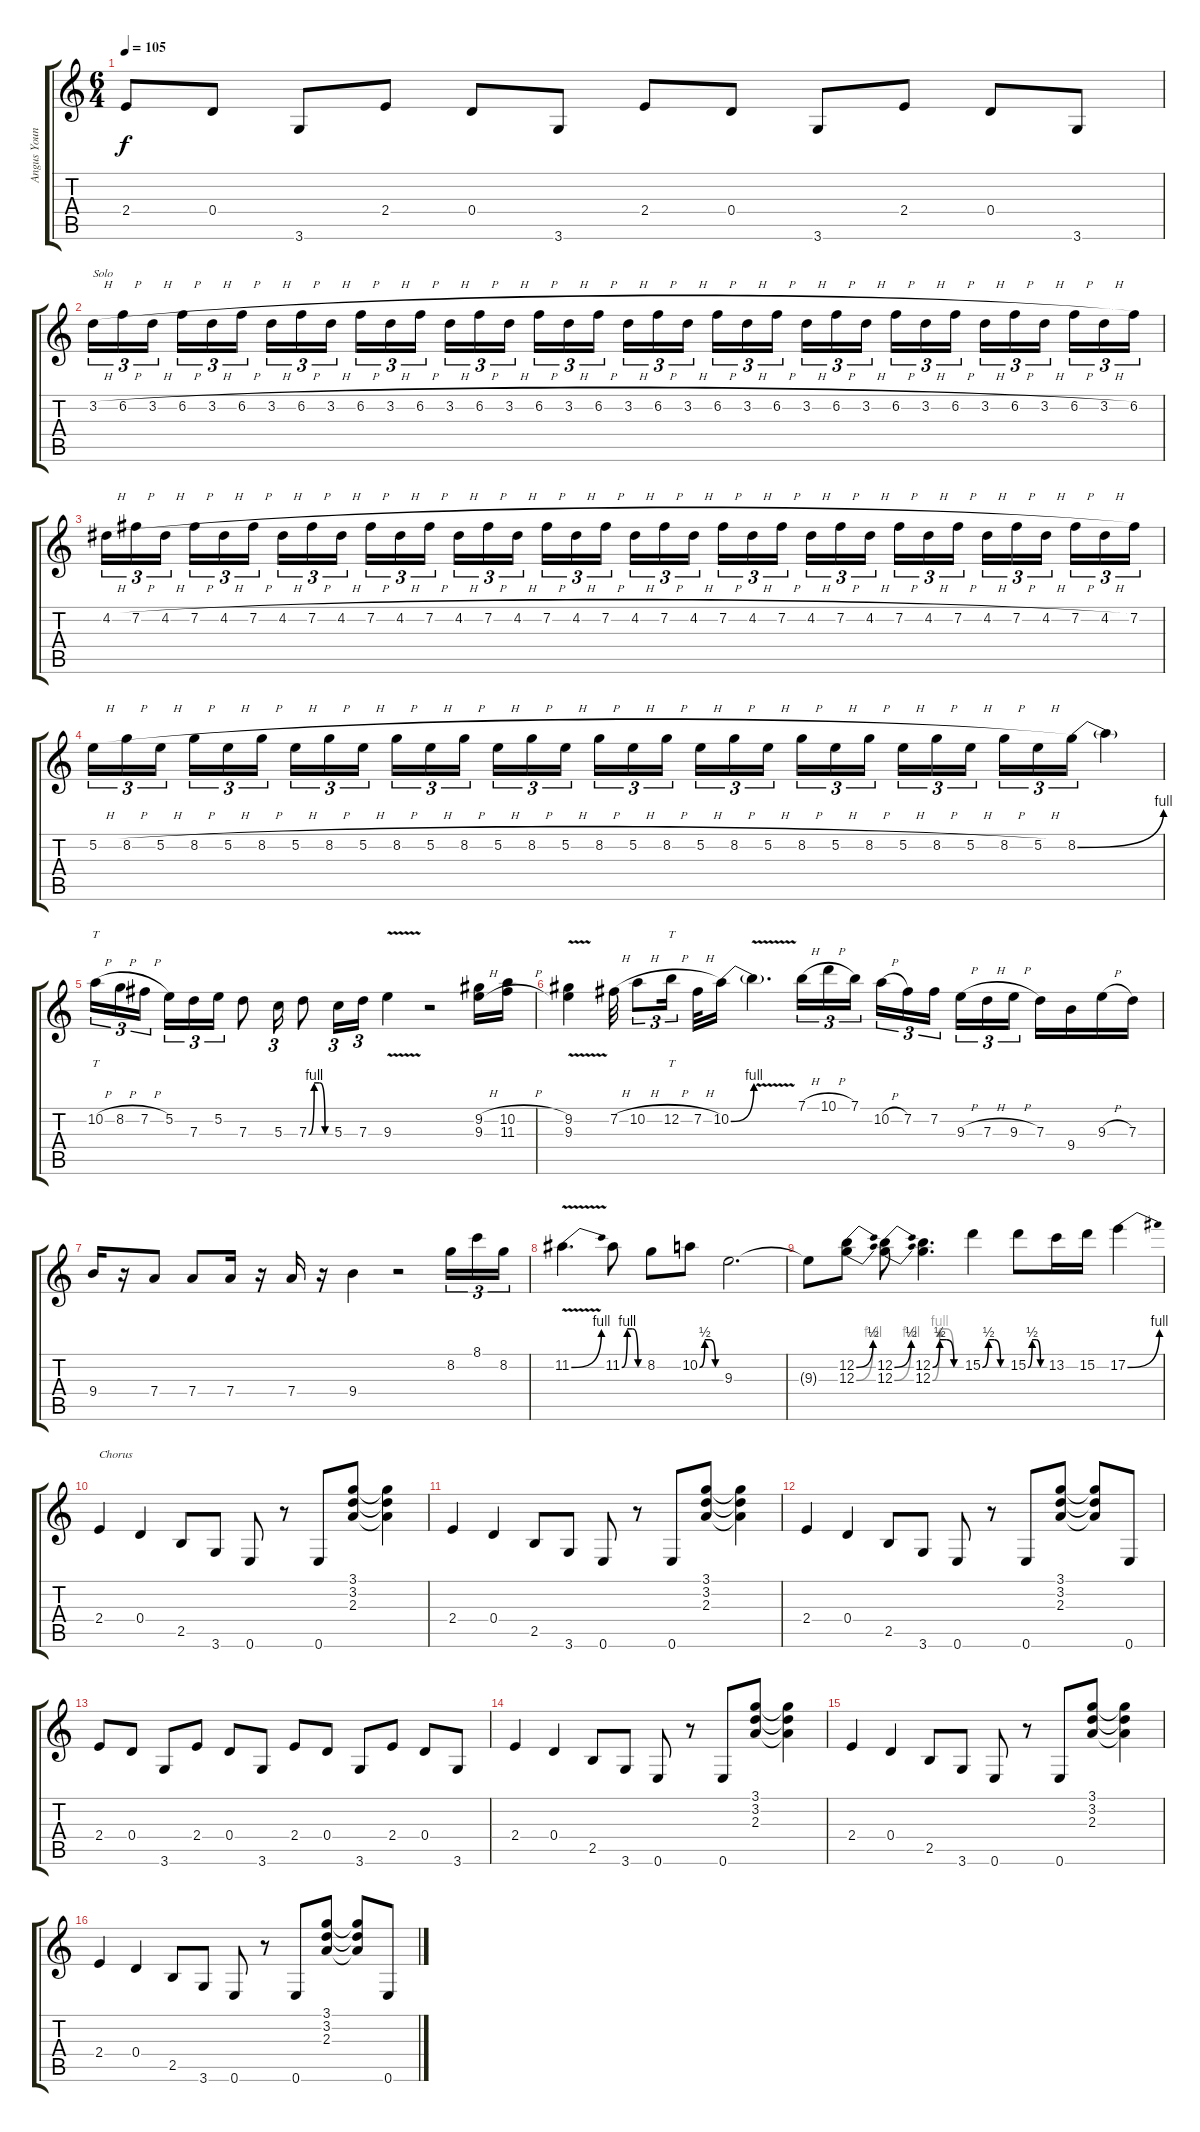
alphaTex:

\track ("Angus Young" "Angus Youn") {instrument distortionguitar}
\staff {score tabs}
\tuning (E4 B3 G3 D3 A2 E2) {hide}
\ts (6 4)
\tempo 105
\clef g2
\ks c
2.4.8{dy f} 0.4.8 3.6.8 2.4.8 0.4.8 3.6.8 2.4.8 0.4.8 3.6.8 2.4.8 0.4.8 3.6.8 |
3.2{h}.16{tu (3 2) txt "Solo"} 6.2{h}.16{tu (3 2)} 3.2{h}.16{tu (3 2) beam splitsecondary} 6.2{h}.16{tu (3 2)} 3.2{h}.16{tu (3 2)} 6.2{h}.16{tu (3 2) beam splitsecondary} 3.2{h}.16{tu (3 2)} 6.2{h}.16{tu (3 2)} 3.2{h}.16{tu (3 2) beam splitsecondary} 6.2{h}.16{tu (3 2)} 3.2{h}.16{tu (3 2)} 6.2{h}.16{tu (3 2) beam splitsecondary} 3.2{h}.16{tu (3 2)} 6.2{h}.16{tu (3 2)} 3.2{h}.16{tu (3 2) beam splitsecondary} 6.2{h}.16{tu (3 2)} 3.2{h}.16{tu (3 2)} 6.2{h}.16{tu (3 2)} 3.2{h}.16{tu (3 2)} 6.2{h}.16{tu (3 2)} 3.2{h}.16{tu (3 2) beam splitsecondary} 6.2{h}.16{tu (3 2)} 3.2{h}.16{tu (3 2)} 6.2{h}.16{tu (3 2) beam splitsecondary} 3.2{h}.16{tu (3 2)} 6.2{h}.16{tu (3 2)} 3.2{h}.16{tu (3 2) beam splitsecondary} 6.2{h}.16{tu (3 2)} 3.2{h}.16{tu (3 2)} 6.2{h}.16{tu (3 2) beam splitsecondary} 3.2{h}.16{tu (3 2)} 6.2{h}.16{tu (3 2)} 3.2{h}.16{tu (3 2) beam splitsecondary} 6.2{h}.16{tu (3 2)} 3.2{h}.16{tu (3 2)} 6.2.16{tu (3 2)} |
4.2{h}.16{tu (3 2)} 7.2{h}.16{tu (3 2)} 4.2{h}.16{tu (3 2) beam splitsecondary} 7.2{h}.16{tu (3 2)} 4.2{h}.16{tu (3 2)} 7.2{h}.16{tu (3 2) beam splitsecondary} 4.2{h}.16{tu (3 2)} 7.2{h}.16{tu (3 2)} 4.2{h}.16{tu (3 2) beam splitsecondary} 7.2{h}.16{tu (3 2)} 4.2{h}.16{tu (3 2)} 7.2{h}.16{tu (3 2) beam splitsecondary} 4.2{h}.16{tu (3 2)} 7.2{h}.16{tu (3 2)} 4.2{h}.16{tu (3 2) beam splitsecondary} 7.2{h}.16{tu (3 2)} 4.2{h}.16{tu (3 2)} 7.2{h}.16{tu (3 2)} 4.2{h}.16{tu (3 2)} 7.2{h}.16{tu (3 2)} 4.2{h}.16{tu (3 2) beam splitsecondary} 7.2{h}.16{tu (3 2)} 4.2{h}.16{tu (3 2)} 7.2{h}.16{tu (3 2) beam splitsecondary} 4.2{h}.16{tu (3 2)} 7.2{h}.16{tu (3 2)} 4.2{h}.16{tu (3 2) beam splitsecondary} 7.2{h}.16{tu (3 2)} 4.2{h}.16{tu (3 2)} 7.2{h}.16{tu (3 2) beam splitsecondary} 4.2{h}.16{tu (3 2)} 7.2{h}.16{tu (3 2)} 4.2{h}.16{tu (3 2) beam splitsecondary} 7.2{h}.16{tu (3 2)} 4.2{h}.16{tu (3 2)} 7.2.16{tu (3 2)} |
5.2{h}.16{tu (3 2)} 8.2{h}.16{tu (3 2)} 5.2{h}.16{tu (3 2) beam splitsecondary} 8.2{h}.16{tu (3 2)} 5.2{h}.16{tu (3 2)} 8.2{h}.16{tu (3 2) beam splitsecondary} 5.2{h}.16{tu (3 2)} 8.2{h}.16{tu (3 2)} 5.2{h}.16{tu (3 2) beam splitsecondary} 8.2{h}.16{tu (3 2)} 5.2{h}.16{tu (3 2)} 8.2{h}.16{tu (3 2) beam splitsecondary} 5.2{h}.16{tu (3 2)} 8.2{h}.16{tu (3 2)} 5.2{h}.16{tu (3 2) beam splitsecondary} 8.2{h}.16{tu (3 2)} 5.2{h}.16{tu (3 2)} 8.2{h}.16{tu (3 2)} 5.2{h}.16{tu (3 2)} 8.2{h}.16{tu (3 2)} 5.2{h}.16{tu (3 2) beam splitsecondary} 8.2{h}.16{tu (3 2)} 5.2{h}.16{tu (3 2)} 8.2{h}.16{tu (3 2) beam splitsecondary} 5.2{h}.16{tu (3 2)} 8.2{h}.16{tu (3 2)} 5.2{h}.16{tu (3 2) beam splitsecondary} 8.2{h}.16{tu (3 2)} 5.2{h}.16{tu (3 2)} 8.2{be (bend 0 0 60 4)}.16{tu (3 2)} 8.2{t}.4 |
10.2{h}.16{tt tu (3 2)} 8.2{h}.16{tu (3 2)} 7.2{h}.16{tu (3 2) beam splitsecondary} 5.2.16{tu (3 2)} 7.3.16{tu (3 2)} 5.2.16{tu (3 2)} 7.3.8 5.3.16{tu (3 2)} 7.3{be (custom 0 0 15 4 30 4 45 0 60 0)}.8 5.3.16{tu (3 2)} 7.3.16{tu (3 2)} 9.3{v}.4 r.2 (9.2{h} 9.3{h}).16 (10.2{h} 11.3{h}).16 |
(9.2{v} 9.3{v}).4 7.2{h}.32 10.2{h}.8{tu (3 2)} 12.2{h}.16{tt tu (3 2) beam splitsecondary} 7.2{h}.32 10.2{be (bend 0 0 60 4)}.16 10.2{v t}.4{d} 7.1{h}.16{tu (3 2)} 10.1{h}.16{tu (3 2)} 7.1.16{tu (3 2) beam splitsecondary} 10.2{h}.16{tu (3 2)} 7.2.16{tu (3 2)} 7.2.16{tu (3 2) beam splitsecondary} 9.3{h}.16{tu (3 2)} 7.3{h}.16{tu (3 2)} 9.3{h}.16{tu (3 2) beam splitsecondary} 7.3.16 9.4.16 9.3{h}.16 7.3.16 |
9.4.16 r.16 7.4.8 7.4.8 7.4.16 r.16 7.4.16 r.16 9.4.4 r.2 8.2.16{tu (3 2)} 8.1.16{tu (3 2)} 8.2.16{tu (3 2)} |
11.2{be (bend 0 0 60 4) v}.4{d} 11.2{be (custom 0 0 15 4 30 4 45 0 60 0)}.8 8.2.8 10.2{be (custom 0 0 15 2 30 2 45 0 60 0)}.8 9.3.2{d} |
9.3{t}.8 (12.2{be (bend 0 0 60 2)} 12.3{be (bend 0 0 60 4)}).8 (12.2{be (bend 0 0 60 2)} 12.3{be (bend 0 0 60 4)}).8 (12.2{be (custom 0 0 15 2 30 2 45 0 60 0)} 12.3{be (custom 0 0 15 4 30 4 45 0 60 0)}).4{d} 15.2{be (custom 0 0 15 2 30 2 45 0 60 0)}.4 15.2{be (custom 0 0 15 2 30 2 45 0 60 0)}.8 13.2.16 15.2.16 17.2{be (bend 0 0 60 4)}.4 |
2.4.4{txt "Chorus"} 0.4.4 2.5.8 3.6.8 0.6.8 r.8 0.6.8 (3.1 3.2 2.3).8 (3.1{t} 3.2{t} 2.3{t}).4 |
2.4.4 0.4.4 2.5.8 3.6.8 0.6.8 r.8 0.6.8 (3.1 3.2 2.3).8 (3.1{t} 3.2{t} 2.3{t}).4 |
2.4.4 0.4.4 2.5.8 3.6.8 0.6.8 r.8 0.6.8 (3.1 3.2 2.3).8 (3.1{t} 3.2{t} 2.3{t}).8 0.6.8 |
2.4.8 0.4.8 3.6.8 2.4.8 0.4.8 3.6.8 2.4.8 0.4.8 3.6.8 2.4.8 0.4.8 3.6.8 |
2.4.4 0.4.4 2.5.8 3.6.8 0.6.8 r.8 0.6.8 (3.1 3.2 2.3).8 (3.1{t} 3.2{t} 2.3{t}).4 |
2.4.4 0.4.4 2.5.8 3.6.8 0.6.8 r.8 0.6.8 (3.1 3.2 2.3).8 (3.1{t} 3.2{t} 2.3{t}).4 |
2.4.4 0.4.4 2.5.8 3.6.8 0.6.8 r.8 0.6.8 (3.1 3.2 2.3).8 (3.1{t} 3.2{t} 2.3{t}).8 0.6.8
